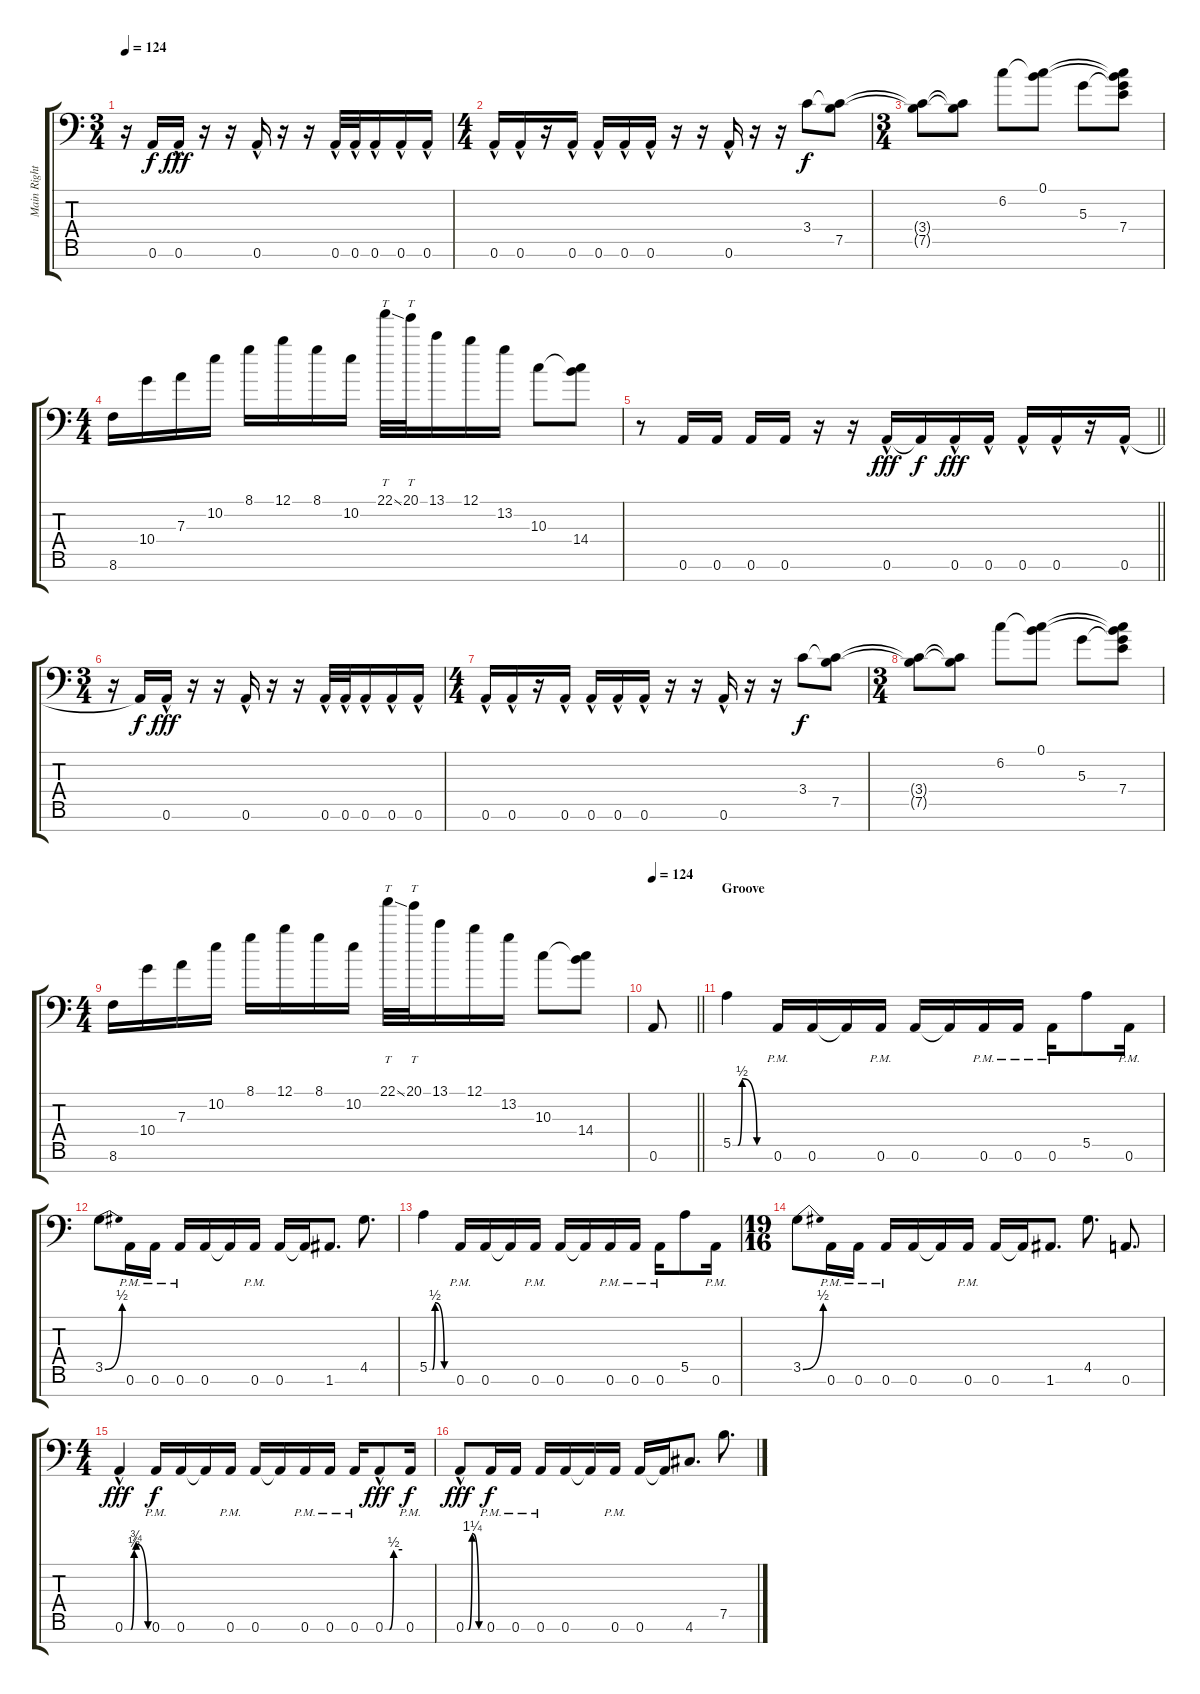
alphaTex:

\track ("Main Right" "Main Right") {instrument distortionguitar}
\staff {score tabs}
\tuning (B3 Gb3 D3 A2 E2 A1 E1) {hide}
\ts (3 4)
\tempo 124
\clef f4
\ks c
r.16{dy fff} 0.6{t}.16{dy f} 0.6{hac}.16{dy fff} r.16 r.16 0.6{hac}.16 r.16 r.16 0.6{hac}.32{balance 0} 0.6{hac}.32 0.6{hac}.16 0.6{hac}.16 0.6{hac}.16 |
\ts (4 4)
0.6{hac}.16 0.6{hac}.16 r.16 0.6{hac}.16 0.6{hac}.16 0.6{hac}.16 0.6{hac}.16 r.16 r.16 0.6{hac}.16 r.16 r.16 3.4.8{dy f} (3.4{t} 7.5).8 |
\ts (3 4)
(3.4{t} 7.5{t}).8 (3.4{t} 7.5{t}).8 6.2.8 (0.1 6.2{t}).8 5.3.8 (0.1{t} 6.2{t} 5.3{t} 7.4).8 |
\ts (4 4)
8.6.16 10.4.16 7.3.16 10.2.16 8.1.16 12.1.16 8.1.16 10.2.16 22.1{ss}.32{tt} 20.1.32{tt} 13.1.16 12.1.16 13.2.16 10.3.8 (10.3{t} 14.4).8 |
\barLineRight lightlight
r.8{instrument overdrivenguitar} 0.6.16 0.6.16 0.6.16 0.6.16 r.16 r.16 0.6{hac}.16{dy fff instrument distortionguitar} 0.6{t}.16{dy f} 0.6{hac}.16{dy fff} 0.6{hac}.16 0.6{hac}.16 0.6{hac}.16 r.16 0.6{hac}.16 |
\ts (3 4)
r.16 0.6{t}.16{dy f} 0.6{hac}.16{dy fff} r.16 r.16 0.6{hac}.16 r.16 r.16 0.6{hac}.32 0.6{hac}.32 0.6{hac}.16 0.6{hac}.16 0.6{hac}.16 |
\ts (4 4)
0.6{hac}.16 0.6{hac}.16 r.16 0.6{hac}.16 0.6{hac}.16 0.6{hac}.16 0.6{hac}.16 r.16 r.16 0.6{hac}.16 r.16 r.16 3.4.8{dy f} (3.4{t} 7.5).8 |
\ts (3 4)
(3.4{t} 7.5{t}).8 (3.4{t} 7.5{t}).8 6.2.8 (0.1 6.2{t}).8 5.3.8 (0.1{t} 6.2{t} 5.3{t} 7.4).8 |
\ts (4 4)
8.6.16 10.4.16 7.3.16 10.2.16 8.1.16 12.1.16 8.1.16 10.2.16 22.1{ss}.32{tt} 20.1.32{tt} 13.1.16 12.1.16 13.2.16 10.3.8 (10.3{t} 14.4).8 |
\tempo 124
\barLineRight lightlight
0.6.8 |
\section ("" "Groove")
5.5{be (custom 0 0 8 0 15 2 39 0 60 0)}.4 0.6{pm}.16 0.6.16 0.6{t}.16 0.6{pm}.16 0.6.16 0.6{t}.16 0.6{pm}.16 0.6{pm}.16 0.6{pm}.16 5.5.8 0.6{pm}.16 |
3.5{be (bend 0 0 60 2)}.8 0.6{pm}.16 0.6{pm}.16 0.6{pm}.16 0.6.16 0.6{t}.16 0.6{pm}.16 0.6.16 0.6{t}.16 1.6.8{d} 4.5.8{d} |
5.5{be (custom 0 0 8 0 15 2 39 0 60 0)}.4 0.6{pm}.16 0.6.16 0.6{t}.16 0.6{pm}.16 0.6.16 0.6{t}.16 0.6{pm}.16 0.6{pm}.16 0.6{pm}.16 5.5.8 0.6{pm}.16 |
\ts (19 16)
3.5{be (bend 0 0 60 2)}.8 0.6{pm}.16 0.6{pm}.16 0.6{pm}.16 0.6.16 0.6{t}.16 0.6{pm}.16 0.6.16 0.6{t}.16 1.6.8{d} 4.5.8{d} 0.6.8{d} |
\ts (4 4)
0.6{be (custom 0 0 9 0 15 0 24 2 29 3 60 0) hac}.4{dy fff} 0.6{pm}.16{dy f} 0.6.16 0.6{t}.16 0.6{pm}.16 0.6.16 0.6{t}.16 0.6{pm}.16 0.6{pm}.16 0.6{pm}.16 0.6{be (custom 0 0 9 0 15 0 30 2 60 2) hac}.8{dy fff} 0.6{pm}.16{dy f} |
0.6{be (custom 0 0 9 0 22 5 46 0 60 0) hac}.8{dy fff} 0.6{pm}.16{dy f} 0.6{pm}.16 0.6{pm}.16 0.6.16 0.6{t}.16 0.6{pm}.16 0.6.16 0.6{t}.16 4.6.8{d} 7.5.8{d}
